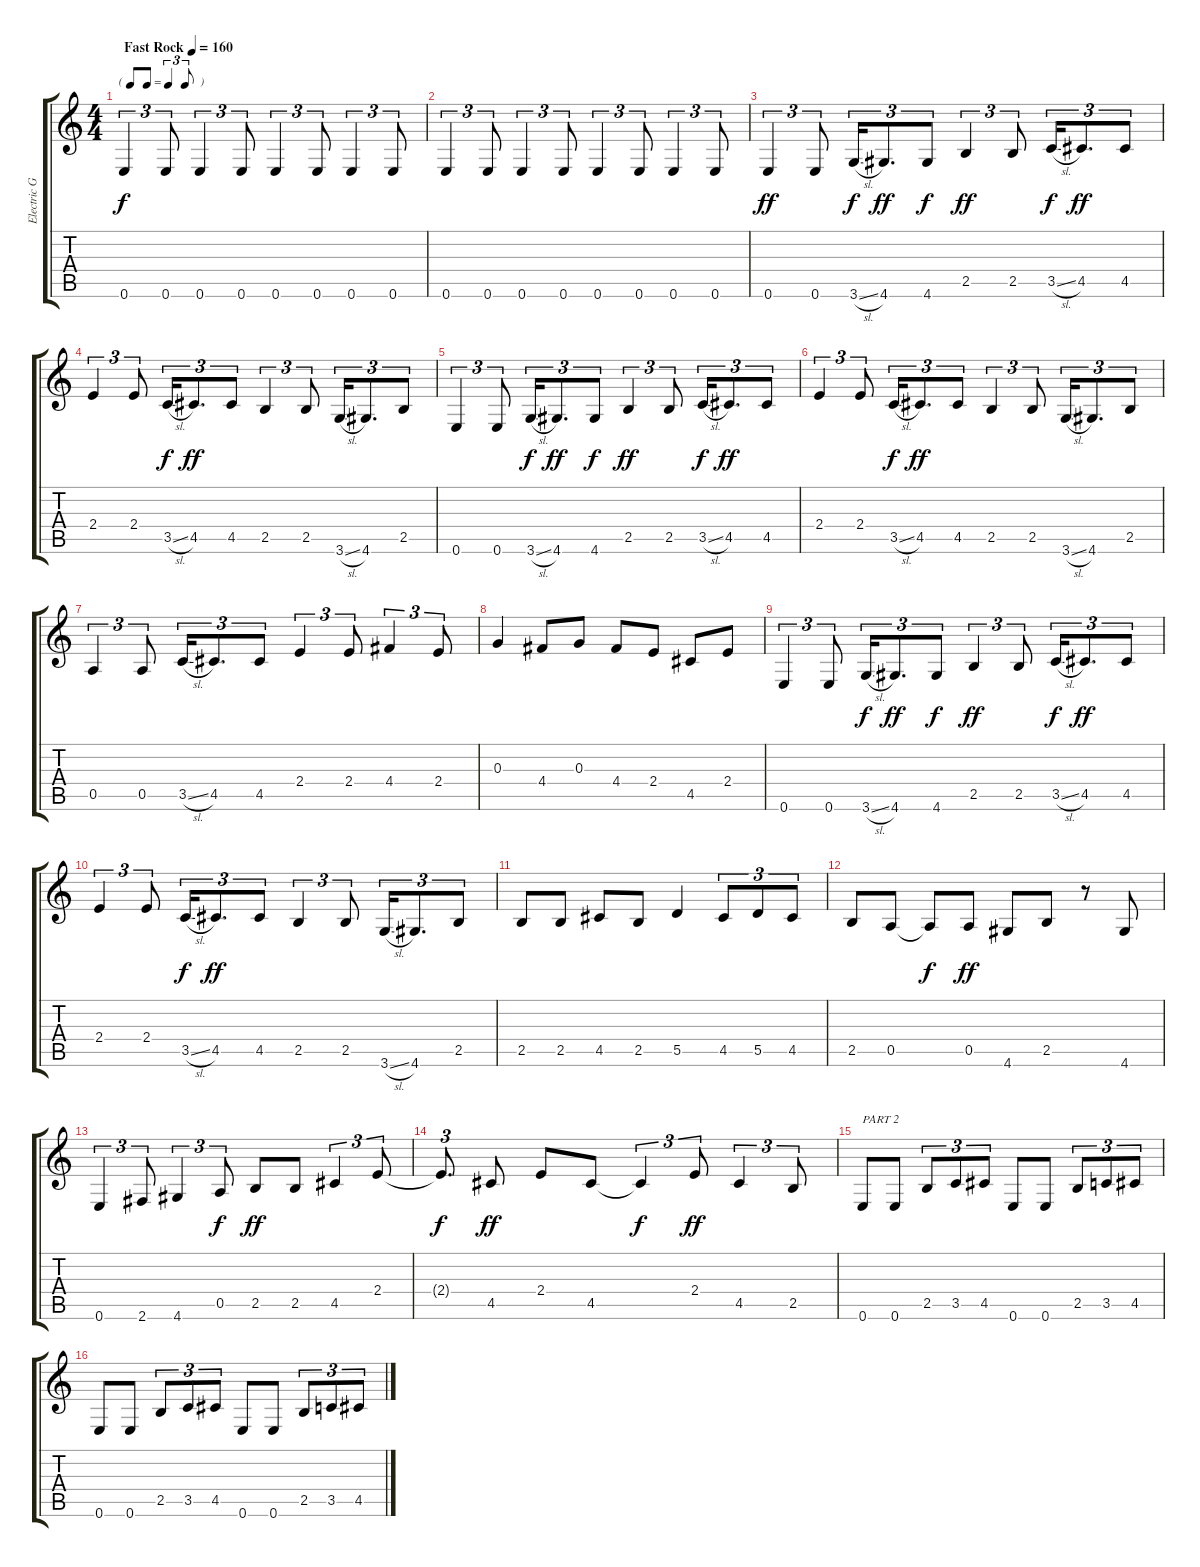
\track ("Electric Guitar" "Electric G") {instrument acousticguitarsteel}
\staff {score tabs}
\tuning (E4 B3 G3 D3 A2 E2) {hide}
\ts (4 4)
\tf triplet8th
\tempo (160 "Fast Rock")
\clef g2
\ks c
0.6.4{tu (3 2) dy f instrument acousticguitarsteel} 0.6.8{tu (3 2)} 0.6.4{tu (3 2)} 0.6.8{tu (3 2)} 0.6.4{tu (3 2)} 0.6.8{tu (3 2)} 0.6.4{tu (3 2)} 0.6.8{tu (3 2)} |
0.6.4{tu (3 2)} 0.6.8{tu (3 2)} 0.6.4{tu (3 2)} 0.6.8{tu (3 2)} 0.6.4{tu (3 2)} 0.6.8{tu (3 2)} 0.6.4{tu (3 2)} 0.6.8{tu (3 2)} |
0.6.4{tu (3 2) dy ff} 0.6.8{tu (3 2)} 3.6{sl}.16{tu (3 2) dy f} 4.6.8{d tu (3 2) dy ff} 4.6.8{tu (3 2) dy f} 2.5.4{tu (3 2) dy ff} 2.5.8{tu (3 2)} 3.5{sl}.16{tu (3 2) dy f} 4.5.8{d tu (3 2) dy ff} 4.5.8{tu (3 2)} |
2.4.4{tu (3 2)} 2.4.8{tu (3 2)} 3.5{sl}.16{tu (3 2) dy f} 4.5.8{d tu (3 2) dy ff} 4.5.8{tu (3 2)} 2.5.4{tu (3 2)} 2.5.8{tu (3 2)} 3.6{sl}.16{tu (3 2)} 4.6.8{d tu (3 2)} 2.5.8{tu (3 2)} |
0.6.4{tu (3 2)} 0.6.8{tu (3 2)} 3.6{sl}.16{tu (3 2) dy f} 4.6.8{d tu (3 2) dy ff} 4.6.8{tu (3 2) dy f} 2.5.4{tu (3 2) dy ff} 2.5.8{tu (3 2)} 3.5{sl}.16{tu (3 2) dy f} 4.5.8{d tu (3 2) dy ff} 4.5.8{tu (3 2)} |
2.4.4{tu (3 2)} 2.4.8{tu (3 2)} 3.5{sl}.16{tu (3 2) dy f} 4.5.8{d tu (3 2) dy ff} 4.5.8{tu (3 2)} 2.5.4{tu (3 2)} 2.5.8{tu (3 2)} 3.6{sl}.16{tu (3 2)} 4.6.8{d tu (3 2)} 2.5.8{tu (3 2)} |
0.5.4{tu (3 2)} 0.5.8{tu (3 2)} 3.5{sl}.16{tu (3 2)} 4.5.8{d tu (3 2)} 4.5.8{tu (3 2)} 2.4.4{tu (3 2)} 2.4.8{tu (3 2)} 4.4.4{tu (3 2)} 2.4.8{tu (3 2)} |
0.3.4 4.4.8 0.3.8 4.4.8 2.4.8 4.5.8 2.4.8 |
0.6.4{tu (3 2)} 0.6.8{tu (3 2)} 3.6{sl}.16{tu (3 2) dy f} 4.6.8{d tu (3 2) dy ff} 4.6.8{tu (3 2) dy f} 2.5.4{tu (3 2) dy ff} 2.5.8{tu (3 2)} 3.5{sl}.16{tu (3 2) dy f} 4.5.8{d tu (3 2) dy ff} 4.5.8{tu (3 2)} |
2.4.4{tu (3 2)} 2.4.8{tu (3 2)} 3.5{sl}.16{tu (3 2) dy f} 4.5.8{d tu (3 2) dy ff} 4.5.8{tu (3 2)} 2.5.4{tu (3 2)} 2.5.8{tu (3 2)} 3.6{sl}.16{tu (3 2)} 4.6.8{d tu (3 2)} 2.5.8{tu (3 2)} |
2.5.8 2.5.8 4.5.8 2.5.8 5.5.4 4.5.8{tu (3 2)} 5.5.8{tu (3 2)} 4.5.8{tu (3 2)} |
2.5.8 0.5.8 0.5{t}.8{dy f} 0.5.8{dy ff} 4.6.8 2.5.8 r.8 4.6.8 |
0.6.4{tu (3 2)} 2.6.8{tu (3 2)} 4.6.4{tu (3 2)} 0.5.8{tu (3 2) dy f} 2.5.8{dy ff} 2.5.8 4.5.4{tu (3 2)} 2.4.8{tu (3 2)} |
2.4{t}.8{d tu (3 2) dy f} 4.5.8{dy ff} 2.4.8 4.5.8 4.5{t}.4{tu (3 2) dy f} 2.4.8{tu (3 2) dy ff} 4.5.4{tu (3 2)} 2.5.8{tu (3 2)} |
0.6.8{txt "PART 2"} 0.6.8 2.5.8{tu (3 2)} 3.5.8{tu (3 2)} 4.5.8{tu (3 2)} 0.6.8 0.6.8 2.5.8{tu (3 2)} 3.5.8{tu (3 2)} 4.5.8{tu (3 2)} |
0.6.8 0.6.8 2.5.8{tu (3 2)} 3.5.8{tu (3 2)} 4.5.8{tu (3 2)} 0.6.8 0.6.8 2.5.8{tu (3 2)} 3.5.8{tu (3 2)} 4.5.8{tu (3 2)}
